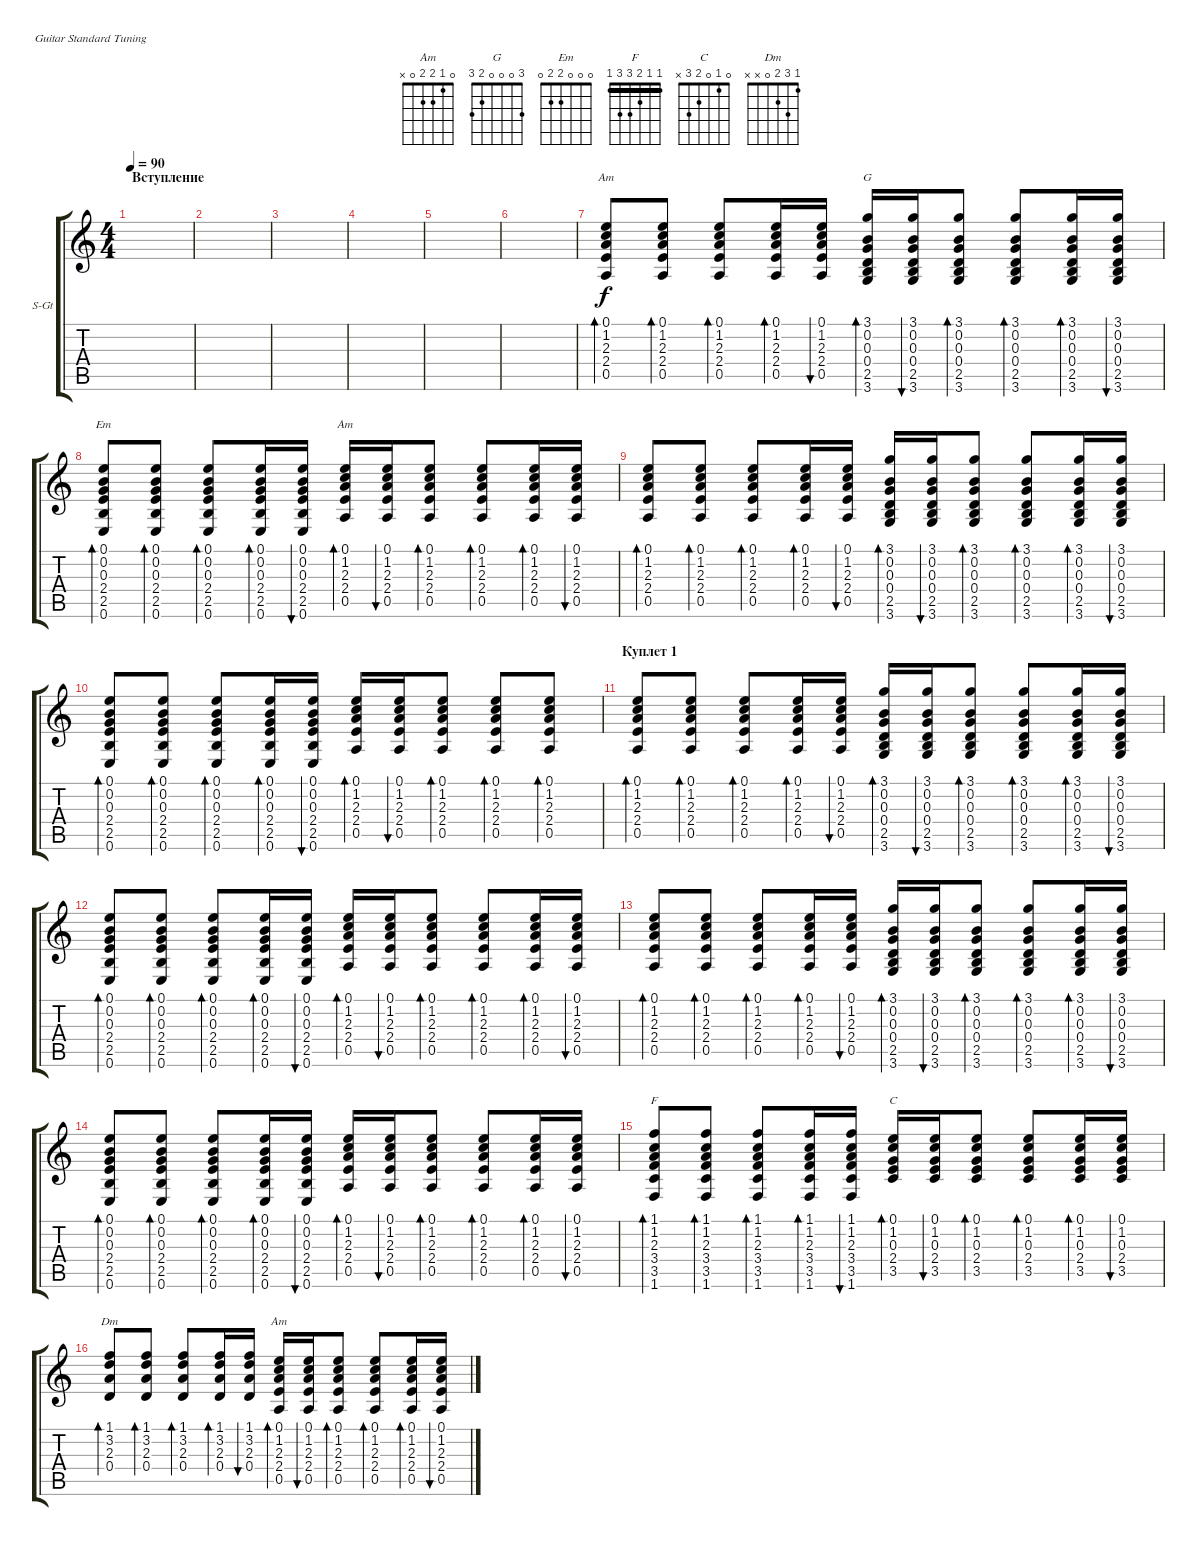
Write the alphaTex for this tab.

\defaultSystemsLayout 4
\bracketExtendMode groupsimilarinstruments
\firstSystemTrackNameOrientation horizontal
\otherSystemsTrackNameOrientation horizontal
\track ("Rhythm Guitar" "S-Gt") {instrument acousticguitarsteel}
\staff {score tabs}
\tuning (E4 B3 G3 D3 A2 E2)
\chord ("Am" 0 1 2 2 0 x)
\chord ("G" 3 0 0 0 2 3)
\chord ("Em" 0 0 0 2 2 0)
\chord ("F" 1 1 2 3 3 1) {barre (1 1)}
\chord ("C" 0 1 0 2 3 x)
\chord ("Dm" 1 3 2 0 x x)
\ts (4 4)
\section ("" "Вступление")
\tempo 90
\clef g2
\ks c
|
|
|
|
|
|
(0.5 2.4 2.3 1.2 0.1).8{bd 70 ch "Am"} (0.5 0.1 1.2 2.3 2.4).8{bd 70} (0.5 0.1 1.2 2.4 2.3).8{bd 30} (0.5 0.1 1.2 2.3 2.4).16{bd 30} (0.5 0.1 1.2 2.4 2.3).16{bu 30} (2.5 3.6 0.4 0.3 0.2 3.1).16{bd 30 ch "G"} (2.5 3.6 3.1 0.4 0.3 0.2).16{bu 30} (2.5 3.6 3.1 0.4 0.2 0.3).8{bd 30} (2.5 3.6 3.1 0.4 0.3 0.2).8{bd 30} (2.5 3.6 3.1 0.4 0.2 0.3).16{bd 30} (2.5 3.6 3.1 0.2 0.3 0.4).16{bu 30} |
(2.5 2.4 0.3 0.2 0.1 0.6).8{bd 70 ch "Em"} (2.5 0.1 0.2 0.3 2.4 0.6).8{bd 70} (2.5 0.1 0.2 2.4 0.3 0.6).8{bd 30} (2.5 0.1 0.2 0.3 2.4 0.6).16{bd 30} (2.5 0.1 0.2 2.4 0.3 0.6).16{bu 30} (0.5 2.4 2.3 1.2 0.1).16{bd 70 ch "Am"} (0.5 0.1 1.2 2.3 2.4).16{bu 30} (0.5 0.1 1.2 2.3 2.4).8{bd 70} (0.5 0.1 1.2 2.4 2.3).8{bd 30} (0.5 0.1 1.2 2.3 2.4).16{bd 30} (0.5 0.1 1.2 2.4 2.3).16{bu 30} |
(0.5 2.4 2.3 1.2 0.1).8{bd 70} (0.5 0.1 1.2 2.3 2.4).8{bd 70} (0.5 0.1 1.2 2.4 2.3).8{bd 30} (0.5 0.1 1.2 2.3 2.4).16{bd 30} (0.5 0.1 1.2 2.4 2.3).16{bu 30} (2.5 3.6 0.4 0.3 0.2 3.1).16{bd 30} (2.5 3.6 3.1 0.4 0.3 0.2).16{bu 30} (2.5 3.6 3.1 0.4 0.2 0.3).8{bd 30} (2.5 3.6 3.1 0.4 0.3 0.2).8{bd 30} (2.5 3.6 3.1 0.4 0.2 0.3).16{bd 30} (2.5 3.6 3.1 0.2 0.3 0.4).16{bu 30} |
(2.5 2.4 0.3 0.2 0.1 0.6).8{bd 70} (2.5 0.1 0.2 0.3 2.4 0.6).8{bd 70} (2.5 0.1 0.2 2.4 0.3 0.6).8{bd 30} (2.5 0.1 0.2 0.3 2.4 0.6).16{bd 30} (2.5 0.1 0.2 2.4 0.3 0.6).16{bu 30} (0.5 2.4 2.3 1.2 0.1).16{bd 70} (0.5 0.1 1.2 2.3 2.4).16{bu 30} (0.5 0.1 1.2 2.3 2.4).8{bd 70} (0.5 0.1 1.2 2.4 2.3).8{bd 30} (0.5 0.1 1.2 2.3 2.4).8{bd 30} |
\section ("" "Куплет 1")
(0.5 2.4 2.3 1.2 0.1).8{bd 70} (0.5 0.1 1.2 2.3 2.4).8{bd 70} (0.5 0.1 1.2 2.4 2.3).8{bd 30} (0.5 0.1 1.2 2.3 2.4).16{bd 30} (0.5 0.1 1.2 2.4 2.3).16{bu 30} (2.5 3.6 0.4 0.3 0.2 3.1).16{bd 30} (2.5 3.6 3.1 0.4 0.3 0.2).16{bu 30} (2.5 3.6 3.1 0.4 0.2 0.3).8{bd 30} (2.5 3.6 3.1 0.4 0.3 0.2).8{bd 30} (2.5 3.6 3.1 0.4 0.2 0.3).16{bd 30} (2.5 3.6 3.1 0.2 0.3 0.4).16{bu 30} |
(2.5 2.4 0.3 0.2 0.1 0.6).8{bd 70} (2.5 0.1 0.2 0.3 2.4 0.6).8{bd 70} (2.5 0.1 0.2 2.4 0.3 0.6).8{bd 30} (2.5 0.1 0.2 0.3 2.4 0.6).16{bd 30} (2.5 0.1 0.2 2.4 0.3 0.6).16{bu 30} (0.5 2.4 2.3 1.2 0.1).16{bd 70} (0.5 0.1 1.2 2.3 2.4).16{bu 30} (0.5 0.1 1.2 2.3 2.4).8{bd 70} (0.5 0.1 1.2 2.4 2.3).8{bd 30} (0.5 0.1 1.2 2.3 2.4).16{bd 30} (0.5 0.1 1.2 2.4 2.3).16{bu 30} |
(0.5 2.4 2.3 1.2 0.1).8{bd 70} (0.5 0.1 1.2 2.3 2.4).8{bd 70} (0.5 0.1 1.2 2.4 2.3).8{bd 30} (0.5 0.1 1.2 2.3 2.4).16{bd 30} (0.5 0.1 1.2 2.4 2.3).16{bu 30} (2.5 3.6 0.4 0.3 0.2 3.1).16{bd 30} (2.5 3.6 3.1 0.4 0.3 0.2).16{bu 30} (2.5 3.6 3.1 0.4 0.2 0.3).8{bd 30} (2.5 3.6 3.1 0.4 0.3 0.2).8{bd 30} (2.5 3.6 3.1 0.4 0.2 0.3).16{bd 30} (2.5 3.6 3.1 0.2 0.3 0.4).16{bu 30} |
(2.5 2.4 0.3 0.2 0.1 0.6).8{bd 70} (2.5 0.1 0.2 0.3 2.4 0.6).8{bd 70} (2.5 0.1 0.2 2.4 0.3 0.6).8{bd 30} (2.5 0.1 0.2 0.3 2.4 0.6).16{bd 30} (2.5 0.1 0.2 2.4 0.3 0.6).16{bu 30} (0.5 2.4 2.3 1.2 0.1).16{bd 70} (0.5 0.1 1.2 2.3 2.4).16{bu 30} (0.5 0.1 1.2 2.3 2.4).8{bd 70} (0.5 0.1 1.2 2.4 2.3).8{bd 30} (0.5 0.1 1.2 2.3 2.4).16{bd 30} (0.5 0.1 1.2 2.4 2.3).16{bu 30} |
(3.5 3.4 2.3 1.2 1.1 1.6).8{bd 70 ch "F"} (3.5 1.1 1.2 2.3 3.4 1.6).8{bd 70} (3.5 1.1 1.2 3.4 2.3 1.6).8{bd 30} (3.5 1.1 1.2 2.3 3.4 1.6).16{bd 30} (3.5 1.1 1.2 3.4 2.3 1.6).16{bu 30} (3.5 2.4 0.3 1.2 0.1).16{bd 30 ch "C"} (3.5 0.1 2.4 0.3 1.2).16{bu 30} (3.5 0.1 2.4 1.2 0.3).8{bd 30} (3.5 0.1 2.4 0.3 1.2).8{bd 30} (3.5 0.1 2.4 1.2 0.3).16{bd 30} (3.5 0.1 1.2 0.3 2.4).16{bu 30} |
(0.4 2.3 3.2 1.1).8{bd 70 ch "Dm"} (1.1 3.2 2.3 0.4).8{bd 70} (1.1 3.2 0.4 2.3).8{bd 30} (1.1 3.2 2.3 0.4).16{bd 30} (1.1 3.2 0.4 2.3).16{bu 30} (0.5 2.4 2.3 1.2 0.1).16{bd 70 ch "Am"} (0.5 0.1 1.2 2.3 2.4).16{bu 30} (0.5 0.1 1.2 2.3 2.4).8{bd 70} (0.5 0.1 1.2 2.4 2.3).8{bd 30} (0.5 0.1 1.2 2.3 2.4).16{bd 30} (0.5 0.1 1.2 2.4 2.3).16{bu 30}
